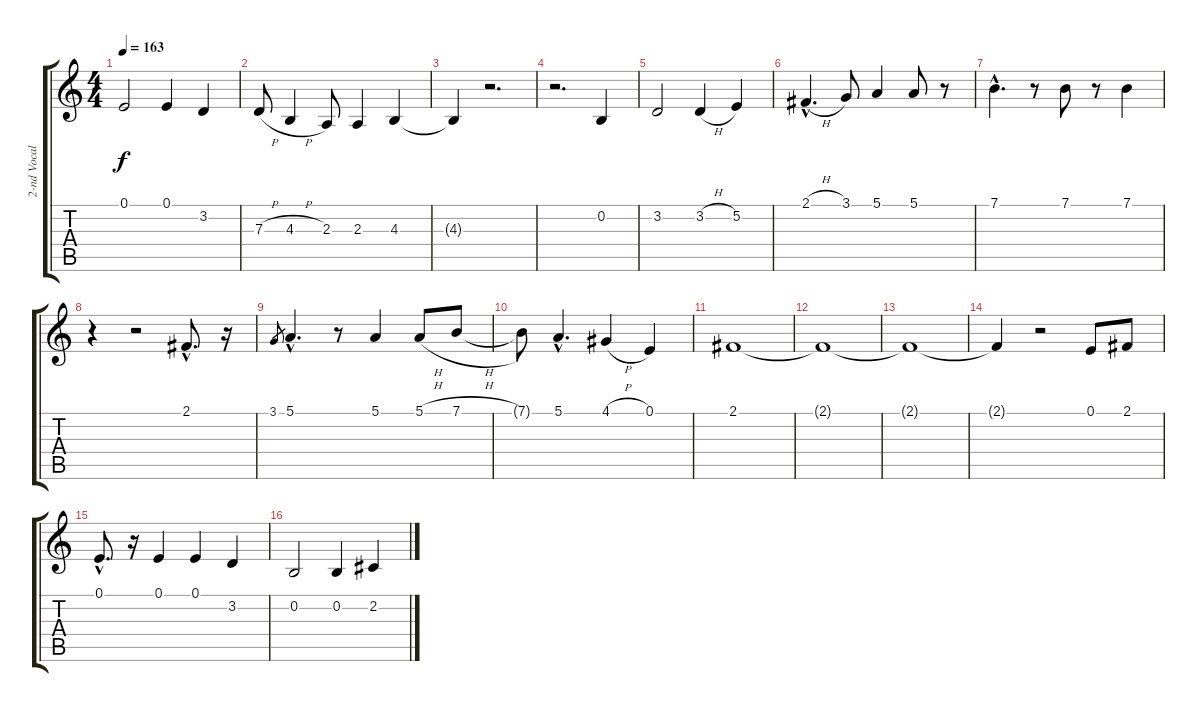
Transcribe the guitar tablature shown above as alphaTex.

\track ("2-nd Vocal" "2-nd Vocal") {instrument englishhorn}
\staff {score tabs}
\tuning (E4 B3 G3 D3 A2 E2) {hide}
\ts (4 4)
\tempo 163
\clef g2
\ks c
0.1.2{dy f} 0.1.4 3.2.4 |
7.3{h}.8 4.3{h}.4 2.3.8 2.3.4 4.3.4 |
4.3{t}.4 r.2{d} |
r.2{d} 0.2.4 |
3.2.2 3.2{h}.4 5.2.4 |
2.1{h hac}.4{d} 3.1.8 5.1.4 5.1.8 r.8 |
7.1{hac}.4{d} r.8 7.1.8 r.8 7.1.4 |
r.4 r.2 2.1{hac}.8{d} r.16 |
3.1.8{gr} 5.1{hac}.4{d} r.8 5.1.4 5.1{h}.8 7.1{h}.8 |
7.1{t}.8 5.1{hac}.4{d} 4.1{h}.4 0.1.4 |
2.1.1 |
2.1{t}.1 |
2.1{t}.1 |
2.1{t}.4 r.2 0.1.8 2.1.8 |
0.1{hac}.8{d} r.16 0.1.4 0.1.4 3.2.4 |
0.2.2 0.2.4 2.2.4
